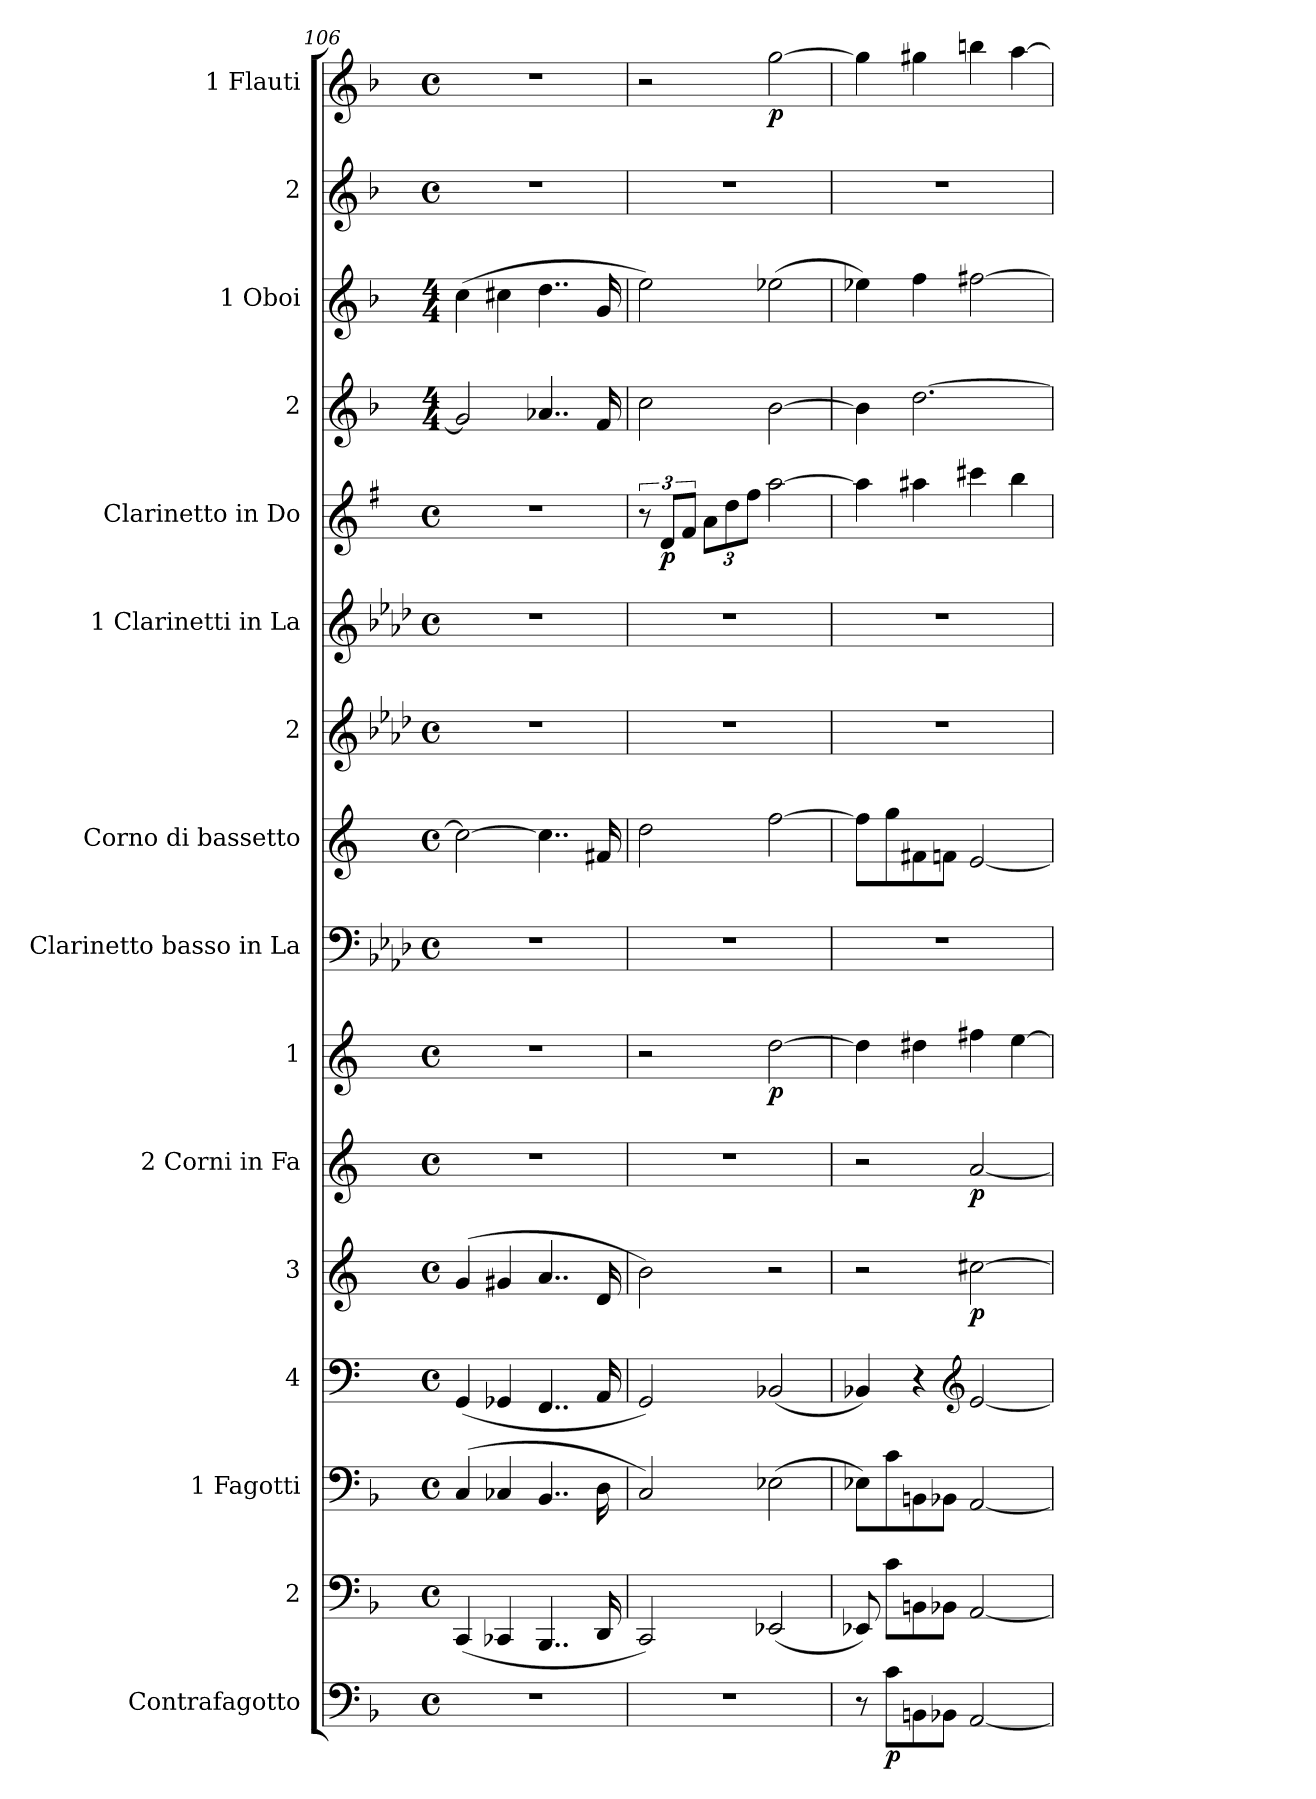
**kern	**dynam	**kern	**kern	**kern	**kern	**dynam	**kern	**dynam	**kern	**dynam	**kern	**kern	**kern	**kern	**kern	**dynam	**kern	**kern	**kern	**kern	**dynam
*part16	*part16	*part15	*part14	*part13	*part12	*part12	*part11	*part11	*part10	*part10	*part9	*part8	*part7	*part6	*part5	*part5	*part4	*part3	*part2	*part1	*part1
*staff16	*staff16	*staff15	*staff14	*staff13	*staff12	*staff12	*staff11	*staff11	*staff10	*staff10	*staff9	*staff8	*staff7	*staff6	*staff5	*staff5	*staff4	*staff3	*staff2	*staff1	*staff1
*I"Contrafagotto	*	*I"2	*I"1  Fagotti	*I"4	*I"3	*	*I"2  Corni in Fa	*	*I"1	*	*I"Clarinetto basso in La	*I"Corno di bassetto	*I"2	*I"1  Clarinetti in La	*I"Clarinetto in Do	*	*I"2	*I"1  Oboi	*I"2	*I"1  Flauti	*
*I'C.Fg.	*	*	*I'1  Fg.	*	*	*	*I'2  Cor. in Fa	*	*	*	*I'Cl. bas. in La	*I'Cor. di bast.	*	*I'1  Cl. in La	*I'Cl. in Do	*	*	*I'1  Ob.	*	*I'1  Fl.	*
*clefF4	*	*clefF4	*clefF4	*clefF4	*clefG2	*	*clefG2	*	*clefG2	*	*clefF4	*clefG2	*clefG2	*clefG2	*clefG2	*	*clefG2	*clefG2	*clefG2	*clefG2	*
*ITrd7c12	*	*	*	*ITrd4c7	*ITrd4c7	*	*ITrd4c7	*	*ITrd4c7	*	*ITrd2c3	*ITrd4c7	*ITrd2c3	*ITrd2c3	*ITrd1c2	*	*	*	*	*	*
*k[b-]	*	*k[b-]	*k[b-]	*k[b-]	*k[b-]	*	*k[b-]	*	*k[b-]	*	*k[b-]	*k[b-]	*k[b-]	*k[b-]	*k[b-]	*	*k[b-]	*k[b-]	*k[b-]	*k[b-]	*
*M4/4	*	*M4/4	*M4/4	*M4/4	*M4/4	*	*M4/4	*	*M4/4	*	*M4/4	*M4/4	*M4/4	*M4/4	*M4/4	*	*M4/4	*M4/4	*M4/4	*M4/4	*
*met(c)	*	*met(c)	*met(c)	*met(c)	*met(c)	*	*met(c)	*	*met(c)	*	*met(c)	*met(c)	*met(c)	*met(c)	*met(c)	*	*	*	*met(c)	*met(c)	*
=106	=106	=106	=106	=106	=106	=106	=106	=106	=106	=106	=106	=106	=106	=106	=106	=106	=106	=106	=106	=106	=106
1r	.	(4CC/	(4C/	(4CC/	(4c/	.	1r	.	1r	.	1r	2f\_	1r	1r	1r	.	2g/]	(4cc\	1r	1r	.
.	.	4CC-X/	4C-X/	4CC-X/	4c#X/	.	.	.	.	.	.	.	.	.	.	.	.	4cc#X\	.	.	.
.	.	4..BBB-/	4..BB-/	4..BBB-/	4..d/	.	.	.	.	.	.	4..f\]	.	.	.	.	4..a-X/	4..dd\	.	.	.
.	.	16DD/	16D\	16DD/	16G/	.	.	.	.	.	.	16Bn/	.	.	.	.	16f/	16g/	.	.	.
=107	=107	=107	=107	=107	=107	=107	=107	=107	=107	=107	=107	=107	=107	=107	=107	=107	=107	=107	=107	=107	=107
1r	.	2CC/)	2C/)	2CC/)	2e\)	.	1r	.	2r	.	1r	2g\	1r	1r	12r	.	2cc\	2ee\)	1r	2r	.
!	!	!	!	!	!	!	!	!	!	!	!	!	!	!	!	!LO:DY:b	!	!	!	!	!
.	.	.	.	.	.	.	.	.	.	.	.	.	.	.	12c/L	p	.	.	.	.	.
.	.	.	.	.	.	.	.	.	.	.	.	.	.	.	12e/J	.	.	.	.	.	.
*	*	*	*	*	*	*	*	*	*	*	*	*	*	*	*Xbrackettup	*	*	*	*	*	*
.	.	.	.	.	.	.	.	.	.	.	.	.	.	.	12g\L	.	.	.	.	.	.
.	.	.	.	.	.	.	.	.	.	.	.	.	.	.	12cc\	.	.	.	.	.	.
.	.	.	.	.	.	.	.	.	.	.	.	.	.	.	12ee\J	.	.	.	.	.	.
!	!	!	!	!	!	!	!	!	!	!LO:DY:b	!	!	!	!	!	!	!	!	!	!	!LO:DY:b
.	.	(2EE-X/	(2E-X\	(2EE-X/	2r	.	.	.	[2g\	p	.	[2b-\	.	.	[2gg\	.	[2b-\	(2ee-X\	.	[2gg\	p
=108	=108	=108	=108	=108	=108	=108	=108	=108	=108	=108	=108	=108	=108	=108	=108	=108	=108	=108	=108	=108	=108
8r	.	8EE-i/)	8E-i\L)	4EE-i/)	2r	.	2r	.	4g\]	.	1r	8b-\L]	1r	1r	4gg\]	.	4b-\]	4ee-i\)	1r	4gg\]	.
!	!LO:DY:b	!	!	!	!	!	!	!	!	!	!	!	!	!	!	!	!	!	!	!	!
8C\L	p	8c\L	8c\	.	.	.	.	.	.	.	.	8cc\	.	.	.	.	.	.	.	.	.
8BBBn\	.	8BBn\	8BBn\	4r	.	.	.	.	4g#X\	.	.	8Bn\	.	.	4gg#X\	.	[2.dd\	4ff\	.	4gg#X\	.
8BBB-X\J	.	8BB-X\J	8BB-X\J	.	.	.	.	.	.	.	.	8B-X\J	.	.	.	.	.	.	.	.	.
*	*	*	*	*clefG2	*	*	*	*	*	*	*	*	*	*	*	*	*	*	*	*	*
!	!	!	!	!	!	!LO:DY:b	!	!LO:DY:b	!	!	!	!	!	!	!	!	!	!	!	!	!
[2AAA/	.	[2AA/	[2AA/	[2A/	[2f#X\	p	[2d/	p	4bn\	.	.	[2A/	.	.	4bbn\	.	.	[2ff#X\	.	4bbn\	.
.	.	.	.	.	.	.	.	.	[4a\	.	.	.	.	.	4aa\	.	.	.	.	[4aa\	.
=	=	=	=	=	=	=	=	=	=	=	=	=	=	=	=	=	=	=	=	=	=
*-	*-	*-	*-	*-	*-	*-	*-	*-	*-	*-	*-	*-	*-	*-	*-	*-	*-	*-	*-	*-	*-
